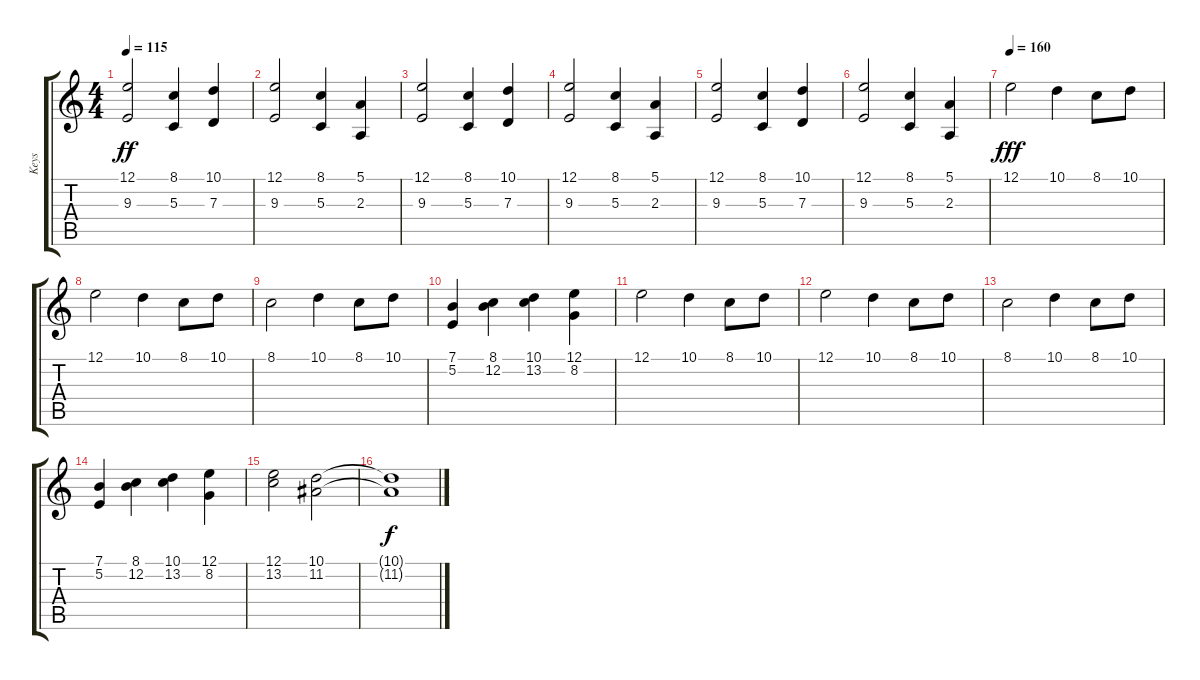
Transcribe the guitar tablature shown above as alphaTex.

\track ("Keys" "Keys") {instrument stringensemble1}
\staff {score tabs}
\tuning (E4 B3 G3 D3 A2 E2) {hide}
\ts (4 4)
\tempo 115
\clef g2
\ks c
(12.1 9.3).2{dy ff} (8.1 5.3).4 (10.1 7.3).4 |
(12.1 9.3).2 (8.1 5.3).4 (5.1 2.3).4 |
(12.1 9.3).2 (8.1 5.3).4 (10.1 7.3).4 |
(12.1 9.3).2 (8.1 5.3).4 (5.1 2.3).4 |
(12.1 9.3).2 (8.1 5.3).4 (10.1 7.3).4 |
(12.1 9.3).2 (8.1 5.3).4 (5.1 2.3).4 |
\tempo 160
12.1.2{dy fff volume 13 instrument stringensemble1} 10.1.4 8.1.8 10.1.8 |
12.1.2 10.1.4 8.1.8 10.1.8 |
8.1.2 10.1.4 8.1.8 10.1.8 |
(7.1 5.2).4 (8.1 12.2).4 (10.1 13.2).4 (12.1 8.2).4 |
12.1.2{volume 13 instrument stringensemble1} 10.1.4 8.1.8 10.1.8 |
12.1.2 10.1.4 8.1.8 10.1.8 |
8.1.2 10.1.4 8.1.8 10.1.8 |
(7.1 5.2).4 (8.1 12.2).4 (10.1 13.2).4 (12.1 8.2).4 |
(12.1 13.2).2 (10.1 11.2).2 |
(10.1{t} 11.2{t}).1{dy f}
